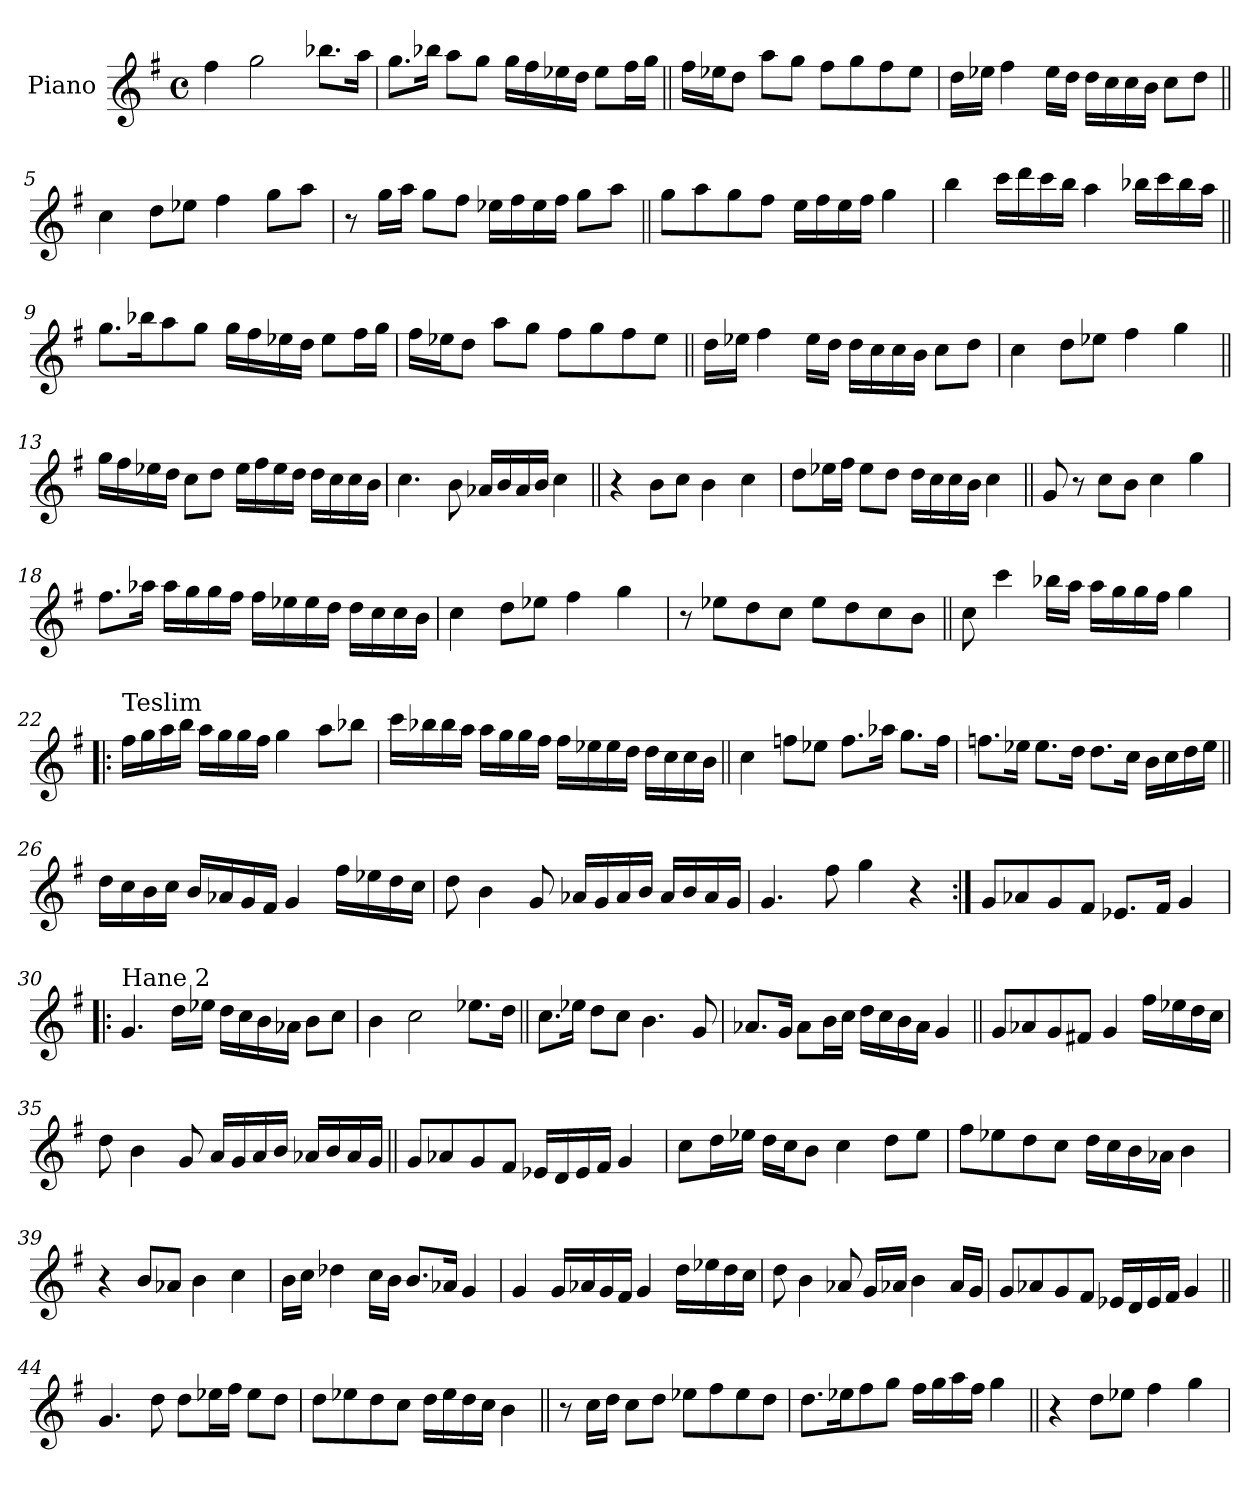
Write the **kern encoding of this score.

**kern
*part1
*staff1
*I"Piano
*I'Pno.
*clefG2
*k[f#]
*M4/4
*met(c)
=1
4ff#\
2gg\
8.bb-X\L
16aa\Jk
=2
8.gg\L
16bb-X\Jk
8aa\L
8gg\J
16gg\LL
16ff#\
16ee-X\
16dd\JJ
8ee-\L
16ff#\L
16gg\JJ
=3||
16ff#\LL
16ee-X\J
8dd\J
8aa\L
8gg\J
8ff#\L
8gg\
8ff#\
8ee-\J
=4
16dd\LL
16ee-X\JJ
4ff#\
16ee-\LL
16dd\JJ
16dd\LL
16cc\
16cc\
16b\JJ
8cc\L
8dd\J
!!LO:LB:g=z
=5||
4cc\
8dd\L
8ee-X\J
4ff#\
8gg\L
8aa\J
=6
8r
16gg\LL
16aa\JJ
8gg\L
8ff#\J
16ee-X\LL
16ff#\
16ee-\
16ff#\JJ
8gg\L
8aa\J
=7||
8gg\L
8aa\
8gg\
8ff#\J
16ee\LL
16ff#\
16ee\
16ff#\JJ
4gg\
=8
4bb\
16ccc\LL
16ddd\
16ccc\
16bb\JJ
4aa\
16bb-X\LL
16ccc\
16bb-\
16aa\JJ
!!LO:LB:g=z
=9||
8.gg\L
16bb-X\K
8aa\
8gg\J
16gg\LL
16ff#\
16ee-X\
16dd\JJ
8ee-\L
16ff#\L
16gg\JJ
=10
16ff#\LL
16ee-X\J
8dd\J
8aa\L
8gg\J
8ff#\L
8gg\
8ff#\
8ee-\J
=11||
16dd\LL
16ee-X\JJ
4ff#\
16ee-\LL
16dd\JJ
16dd\LL
16cc\
16cc\
16b\JJ
8cc\L
8dd\J
=12
4cc\
8dd\L
8ee-X\J
4ff#\
4gg\
!!LO:LB:g=z
=13||
16gg\LL
16ff#\
16ee-X\
16dd\JJ
8cc\L
8dd\J
16ee-\LL
16ff#\
16ee-\
16dd\JJ
16dd\LL
16cc\
16cc\
16b\JJ
=14
4.cc\
8b\
16a-X/LL
16b/
16a-/
16b/JJ
4cc\
=15||
4r
8b\L
8cc\J
4b\
4cc\
=16
8dd\L
16ee-X\L
16ff#\JJ
8ee-\L
8dd\J
16dd\LL
16cc\
16cc\
16b\JJ
4cc\
!!LO:LB:g=z
=17||
8g/
8r
8cc\L
8b\J
4cc\
4gg\
=18
8.ff#\L
16aa-X\Jk
16aa-\LL
16gg\
16gg\
16ff#\JJ
16ff#\LL
16ee-X\
16ee-\
16dd\JJ
16dd\LL
16cc\
16cc\
16b\JJ
=19
4cc\
8dd\L
8ee-X\J
4ff#\
4gg\
=20
8r
8ee-X\L
8dd\
8cc\J
8ee-\L
8dd\
8cc\
8b\J
!!LO:LB:g=z
=21||
8cc\
4ccc\
16bb-X\LL
16aa\JJ
16aa\LL
16gg\
16gg\
16ff#\JJ
4gg\
=22!|:
!LO:TX:a:t=Teslim
16ff#\LL
16gg\
16aa\
16bb\JJ
16aa\LL
16gg\
16gg\
16ff#\JJ
4gg\
8aa\L
8bb-X\J
=23
16ccc\LL
16bb-X\
16bb-\
16aa\JJ
16aa\LL
16gg\
16gg\
16ff#\JJ
16ff#\LL
16ee-X\
16ee-\
16dd\JJ
16dd\LL
16cc\
16cc\
16b\JJ
!!LO:LB:g=z
=24||
4cc\
8ffn\L
8ee-X\J
8.ff\L
16aa-X\Jk
8.gg\L
16ff\Jk
=25
8.ffn\L
16ee-X\Jk
8.ee-\L
16dd\Jk
8.dd\L
16cc\Jk
16b\LL
16cc\
16dd\
16ee-\JJ
=26||
16dd\LL
16cc\
16b\
16cc\JJ
16b/LL
16a-X/
16g/
16f#/JJ
4g/
16ff#\LL
16ee-X\
16dd\
16cc\JJ
!!LO:LB:g=z
=27
8dd\
4b\
8g/
16a-X/LL
16g/
16a-/
16b/JJ
16a-/LL
16b/
16a-/
16g/JJ
=28
4.g/
8ff#\
4gg\
4r
=29:|!
8g/L
8a-X/
8g/
8f#/J
8.e-X/L
16f#/Jk
4g/
=30!|:
!LO:TX:a:t=Hane 2
4.g/
16dd\LL
16ee-X\JJ
16dd\LL
16cc\
16b\
16a-X\JJ
8b\L
8cc\J
!!LO:LB:g=z
=31
4b\
2cc\
8.ee-X\L
16dd\Jk
=32||
8.cc\L
16ee-X\Jk
8dd\L
8cc\J
4.b\
8g/
=33
8.a-X/L
16g/Jk
8a-\L
16b\L
16cc\JJ
16dd\LL
16cc\
16b\
16a-\JJ
4g/
=34||
8g/L
8a-X/
8g/
8f#X/J
4g/
16ff#\LL
16ee-X\
16dd\
16cc\JJ
!!LO:LB:g=z
=35
8dd\
4b\
8g/
16a/LL
16g/
16a/
16b/JJ
16a-X/LL
16b/
16a-/
16g/JJ
=36||
8g/L
8a-X/
8g/
8f#/J
16e-X/LL
16d/
16e-/
16f#/JJ
4g/
=37
8cc\L
16dd\L
16ee-X\JJ
16dd\LL
16cc\J
8b\J
4cc\
8dd\L
8ee-\J
=38
8ff#\L
8ee-X\
8dd\
8cc\J
16dd\LL
16cc\
16b\
16a-X\JJ
4b\
!!LO:PB:g=z
=39
4r
8b/L
8a-X/J
4b\
4cc\
=40
16b\LL
16cc\JJ
4dd-X\
16cc\LL
16b\JJ
8.b/L
16a-X/Jk
4g/
=41
4g/
16g/LL
16a-X/
16g/
16f#/JJ
4g/
16dd\LL
16ee-X\
16dd\
16cc\JJ
=42
8dd\
4b\
8a-X/
16g/LL
16a-X/JJ
4b\
16a-/LL
16g/JJ
!!LO:LB:g=z
=43
8g/L
8a-X/
8g/
8f#/J
16e-X/LL
16d/
16e-/
16f#/JJ
4g/
=44||
4.g/
8dd\
8dd\L
16ee-X\L
16ff#\JJ
8ee-\L
8dd\J
=45
8dd\L
8ee-X\
8dd\
8cc\J
16dd\LL
16ee-\
16dd\
16cc\JJ
4b\
=46||
8r
16cc\LL
16dd\JJ
8cc\L
8dd\J
8ee-X\L
8ff#\
8ee-\
8dd\J
!!LO:LB:g=z
=47
8.dd\L
16ee-X\K
8ff#\
8gg\J
16ff#\LL
16gg\
16aa\
16ff#\JJ
4gg\
=48||
4r
8dd\L
8ee-X\J
4ff#\
4gg\
=
*-
